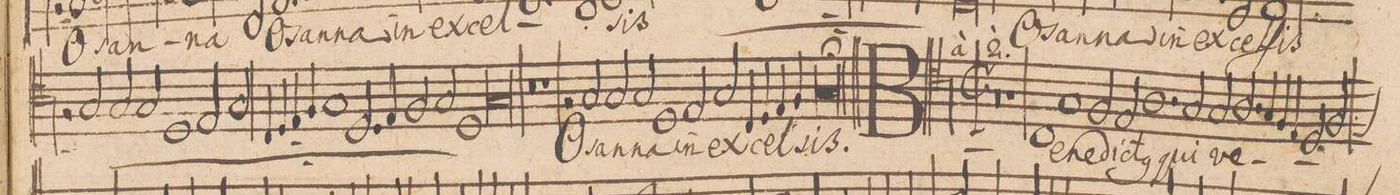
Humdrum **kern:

**kern	**text
*I"BASSVS.	*
*clefC4	*
*k[]	*
*met(C|)	*
*M2/1	*
2rG	.
*	*ij
2G/	O-
2G/	-san-
2G/	-na
=80-	=80-
1D	in
2E/	.
2G/	ex-
=81-	=81-
4C/	-cel-
4D/	.
4E/	.
4F/	.
1G	.
=82-	=82-
2.D/	.
4E/	.
2F/	.
2G/	.
=83-	=83-
1D	.
0G	-ſis
*	*Xij
=84-	=84-
0r	.
=85-	=85-
1r	.
=86-	=86-
2rG	.
2G/	O-
2G/	-san-
2G/	-na
=87-	=87-
1D	in
2E/	.
2G/	ex-
=88-	=88-
4C/	-cel-
4D/	.
4E/	.
4F/	.
1Gl;	-sis.
=89||-	=89||-
*>D	*
*M2/1	*
*met(C|)	*
0r	.
=90-	=90-
1r	.
1C	Be-
=91-	=91-
1G	-ne-
2F/	-di-
2E/	.
=92-	=92-
1.A	-ct(us)
2G/	qui
=93-	=93-
2G/	ve-
2.A/	.
4G/	.
4F/	.
4E/	.
=94-	=94-
2D/	.
*custos:E	*
2F/	.
*-	*-
